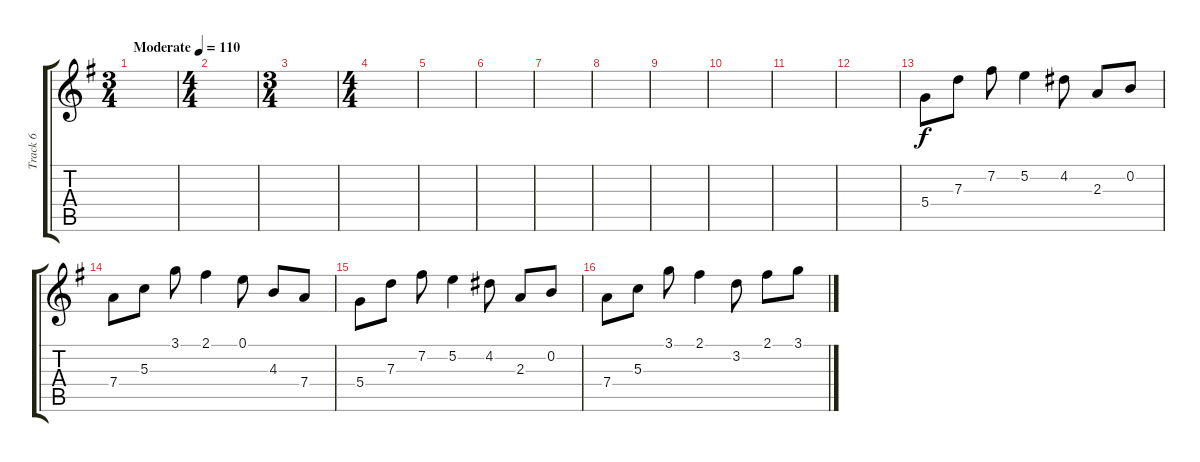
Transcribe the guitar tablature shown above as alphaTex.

\track ("Track 6" "Track 6") {instrument overdrivenguitar}
\staff {score tabs}
\tuning (E4 B3 G3 D3 A2 E2) {hide}
\ts (3 4)
\tempo (110 "Moderate")
\clef g2
\ks g
|
\ts (4 4)
|
\ts (3 4)
|
\ts (4 4)
|
|
|
|
|
|
|
|
|
5.4.8 7.3.8 7.2.8 5.2.4 4.2.8 2.3.8 0.2.8 |
7.4.8 5.3.8 3.1.8 2.1.4 0.1.8 4.3.8 7.4.8 |
5.4.8 7.3.8 7.2.8 5.2.4 4.2.8 2.3.8 0.2.8 |
7.4.8 5.3.8 3.1.8 2.1.4 3.2.8 2.1.8 3.1.8
